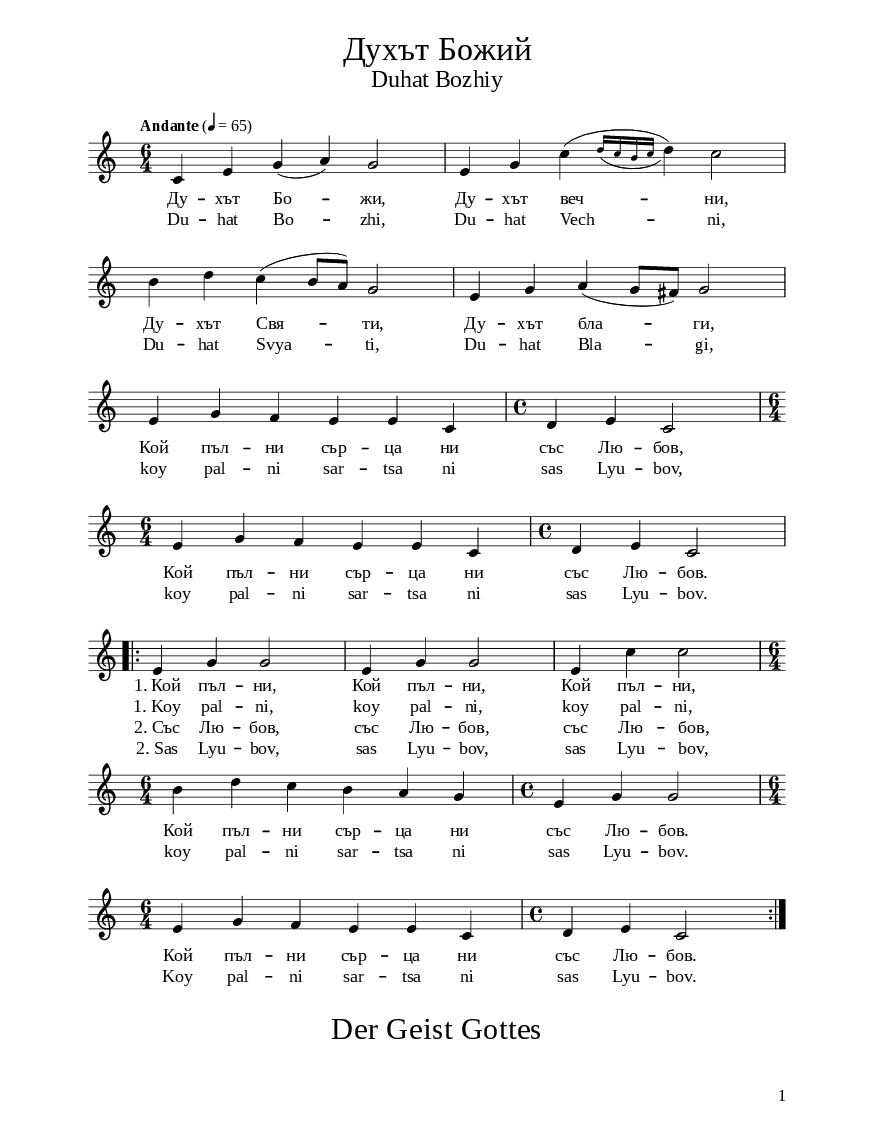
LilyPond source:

\version "2.24.0"

% include paper part and global functions
\include "include/globals.ily"

\bookpart {
  \include "include/bookpart-paper.ily"
  \score {
    \include "include/score-layout.ily"

     \new Voice \relative c' {
      \clef treble
      \key c \major
      \time 6/4
       \tempoFunc "Andante" 4 "65"


      c4 e g (a ) g2 | e4 g c4 ( \acciaccatura {d16c b c}) d4 c2 \break

      b4 d c (b8 a ) g2 | e 4 g a ( g8 fis ) g2 \break

      e4 g f e e c | \time 4/4 d e c2 \break

      \time 6/4  e4 g f e e c | \time 4/4 d e c2 \break

      \repeat volta 2 {
        e4 g g2 | e4 g g2 | e4 c' c2 | \break

         \time 6/4  b4 d c b a g | \time 4/4 e g g2 | \break

        \time 6/4 e4 g f e e c | \time 4/4 d e c2 \break



      }


    }

    \addlyrics {
      Ду -- хът Бо -- жи, Ду -- хът веч -- ни,

      Ду -- хът Свя -- ти, Ду -- хът бла -- ги,

      Кой пъл -- ни сър -- ца ни със Лю -- бов,

      Кой пъл -- ни сър -- ца ни със Лю -- бов.

      "1. Кой" пъл -- ни, Кой пъл -- ни, Кой пъл -- ни,

      Кой пъл -- ни сър -- ца ни със Лю -- бов.

      Кой пъл -- ни сър -- ца ни със Лю -- бов. 
    }
      
    \addlyrics {   Du -- hat Bo -- zhi, Du -- hat Vech -- ni,

      Du -- hat Svya -- ti, Du -- hat Bla -- gi,

      koy pal -- ni sar -- tsa ni sas Lyu -- bov,

      koy pal -- ni sar -- tsa ni sas Lyu -- bov.

      "1. Koy" pal -- ni, koy pal -- ni, koy pal -- ni,

      koy pal -- ni sar -- tsa ni sas Lyu -- bov.

      Koy pal -- ni sar -- tsa ni sas Lyu -- bov. 
    }

    \addlyrics {
      " " " " " " " " " " " " " " " "

      " " " " " " " " " " " " " " " "

      " " " " " " " " " " " " " " " " " "

      " " " " " " " " " " " " " " " " " "

      "2. Със" Лю -- бов, със Лю -- бов, със Лю -- бов,

      " " " " " " " " " " " " " " " " " "

      " " " " " " " " " " " " " " " " " " 
    }

    \addlyrics {
      " " " " " " " " " " " " " " " "

      " " " " " " " " " " " " " " " "

      " " " " " " " " " " " " " " " " " "

      " " " " " " " " " " " " " " " " " "

      "2. Sas" Lyu -- bov, sas Lyu -- bov, sas Lyu -- bov,

      " " " " " " " " " " " " " " " " " "

      " " " " " " " " " " " " " " " " " " 
    }

        \header {
          title = \titleFunc "Духът Божий" "Duhat Bozhiy"
        }

        \midi{}

      } % score
      


      % include foreign translation(s) of the song
      \version "2.22.0"

\markup \fill-line { \fontsize #6 "Der Geist Gottes" }
\markup \null
\markup \null
\markup \fontsize #+2.5 {
    \hspace #16
    \override #'(baseline-skip . 2)
    
        \column {
     \line { " " }      
  \line { " "Der Geist Gottes, der ewige Geist,  }

  \line { " "der heilige Geist, der gütige Geist,   }

  \line { " "Wer erfüllt unsere Herzen mit Liebe,   }

  \line { " "Wer erfüllt unsere Herzen mit Liebe?!  }

  \line { " "Wer erfüllt, Wer erfüllt, Wer erfüllt,  }

  \line { " "Wer erfüllt unsere Herzen mit Liebe,  }

  \line { " "Wer erfüllt unsere Herzen mit Liebe.  }


  \line { " "Mit Liebe, mit Liebe, mit Liebe.  }

  \line { " "Wer erfüllt unsere Herzen mit Liebe,  }

  \line { " "Wer erfüllt unsere Herzen mit Liebe.  }
       
    }
    
    
}
    


    } % bookpart
